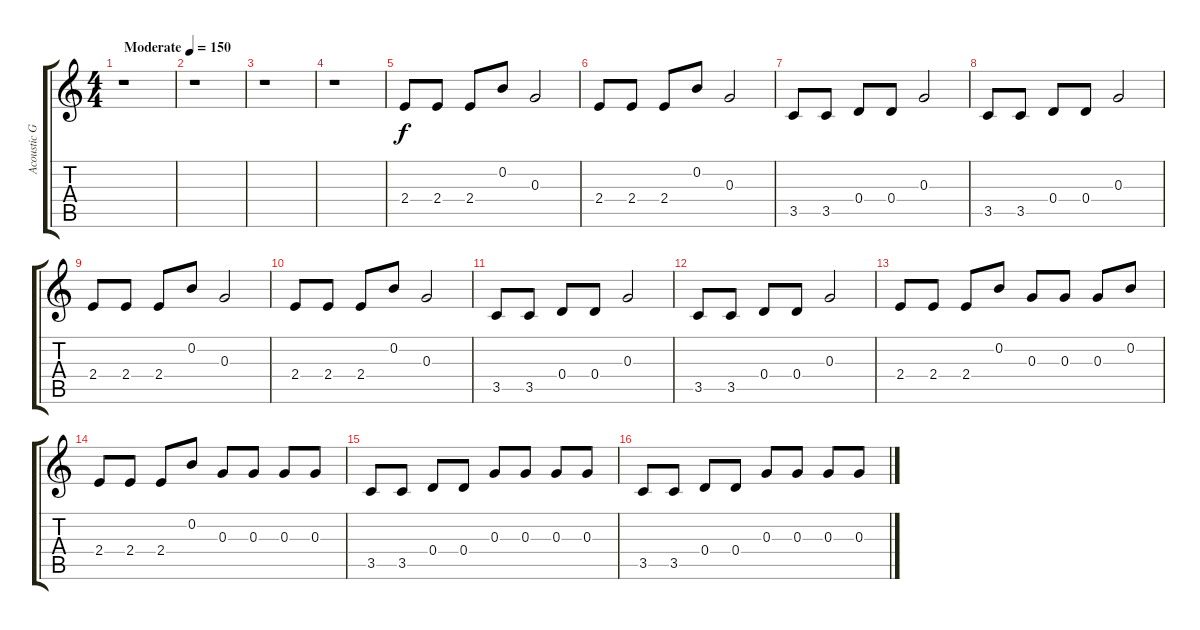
\track ("Acoustic Guitar" "Acoustic G") {instrument acousticguitarsteel}
\staff {score tabs}
\tuning (E4 B3 G3 D3 A2 E2) {hide}
\ts (4 4)
\tempo (150 "Moderate")
\clef g2
\ks c
r.1{dy f instrument acousticguitarsteel} |
r.1 |
r.1 |
r.1 |
2.4.8 2.4.8 2.4.8 0.2.8 0.3.2 |
2.4.8 2.4.8 2.4.8 0.2.8 0.3.2 |
3.5.8 3.5.8 0.4.8 0.4.8 0.3.2 |
3.5.8 3.5.8 0.4.8 0.4.8 0.3.2 |
2.4.8 2.4.8 2.4.8 0.2.8 0.3.2 |
2.4.8 2.4.8 2.4.8 0.2.8 0.3.2 |
3.5.8 3.5.8 0.4.8 0.4.8 0.3.2 |
3.5.8 3.5.8 0.4.8 0.4.8 0.3.2 |
2.4.8 2.4.8 2.4.8 0.2.8 0.3.8 0.3.8 0.3.8 0.2.8 |
2.4.8 2.4.8 2.4.8 0.2.8 0.3.8 0.3.8 0.3.8 0.3.8 |
3.5.8 3.5.8 0.4.8 0.4.8 0.3.8 0.3.8 0.3.8 0.3.8 |
3.5.8 3.5.8 0.4.8 0.4.8 0.3.8 0.3.8 0.3.8 0.3.8
